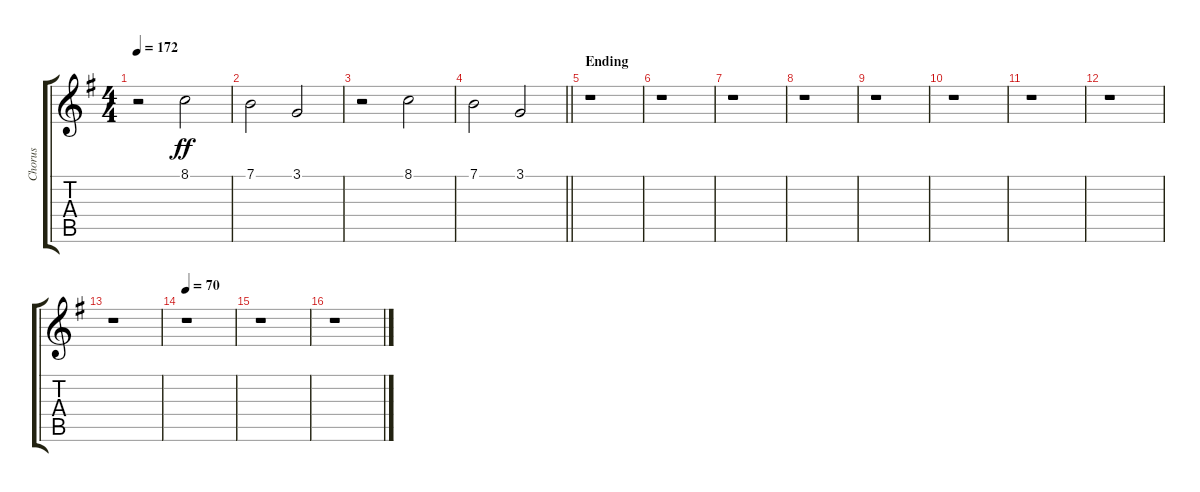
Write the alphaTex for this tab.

\track ("Chorus" "Chorus") {instrument voiceoohs}
\staff {score tabs}
\tuning (E4 B3 G3 D3 A2 E2) {hide}
\ts (4 4)
\tempo 172
\clef g2
\ks g
r.2{dy ff} 8.1.2 |
7.1.2 3.1.2 |
r.2 8.1.2 |
\barLineRight lightlight
7.1.2 3.1.2 |
\section ("" "Ending")
r.1 |
r.1 |
r.1 |
r.1 |
r.1 |
r.1 |
r.1 |
r.1 |
r.1 |
\tempo 70
r.1 |
r.1 |
r.1
